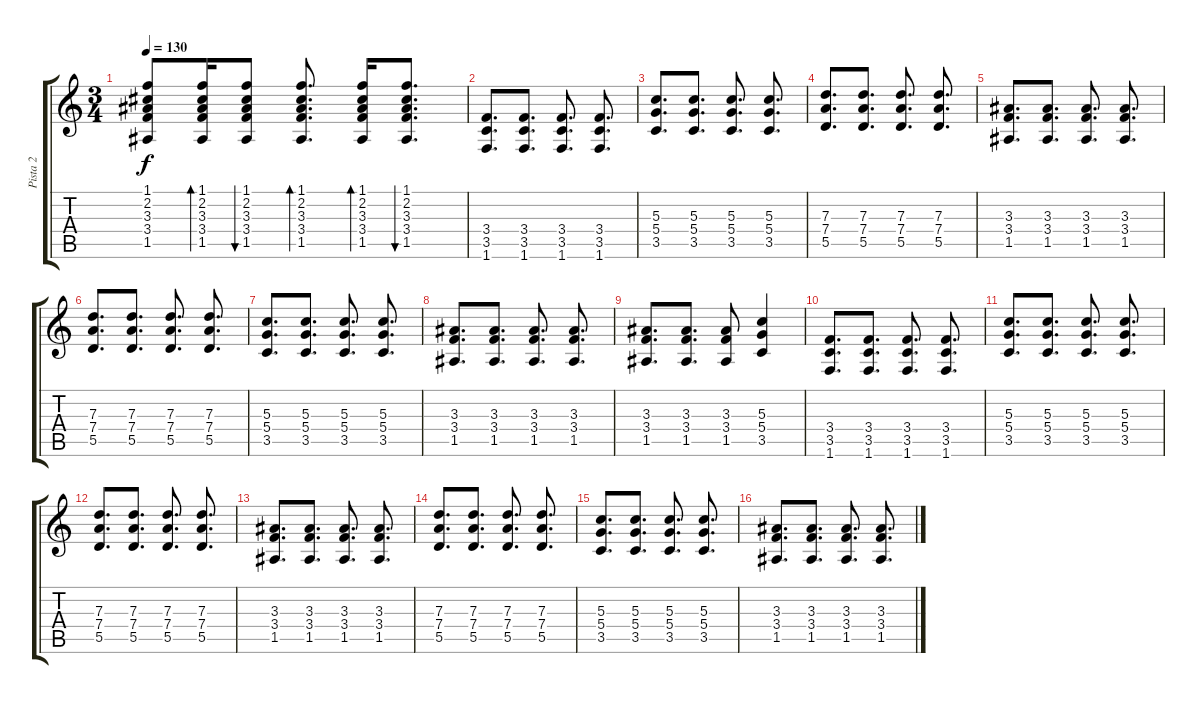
\track ("Pista 2" "Pista 2") {instrument distortionguitar}
\staff {score tabs}
\tuning (E4 B3 G3 D3 A2 E2) {hide}
\ts (3 4)
\tempo 130
\clef g2
\ks c
(1.1{t} 2.2{t} 3.3{t} 3.4{t} 1.5{t}).8{dy f} (1.1 2.2 3.3 3.4 1.5).16{bd 30} (1.1 2.2 3.3 3.4 1.5).8{bu 30} (1.1 2.2 3.3 3.4 1.5).8{d bd 30} (1.1 2.2 3.3 3.4 1.5).16{bd 30} (1.1 2.2 3.3 3.4 1.5).8{d bu 30} |
(3.4 3.5 1.6).8{d volume 7 instrument overdrivenguitar} (3.4 3.5 1.6).8{d} (3.4 3.5 1.6).8{d} (3.4 3.5 1.6).8{d} |
(5.3 5.4 3.5).8{d} (5.3 5.4 3.5).8{d} (5.3 5.4 3.5).8{d} (5.3 5.4 3.5).8{d} |
(7.3 7.4 5.5).8{d} (7.3 7.4 5.5).8{d} (7.3 7.4 5.5).8{d} (7.3 7.4 5.5).8{d} |
(3.3 3.4 1.5).8{d} (3.3 3.4 1.5).8{d} (3.3 3.4 1.5).8{d} (3.3 3.4 1.5).8{d} |
(7.3 7.4 5.5).8{d} (7.3 7.4 5.5).8{d} (7.3 7.4 5.5).8{d} (7.3 7.4 5.5).8{d} |
(5.3 5.4 3.5).8{d} (5.3 5.4 3.5).8{d} (5.3 5.4 3.5).8{d} (5.3 5.4 3.5).8{d} |
(3.3 3.4 1.5).8{d} (3.3 3.4 1.5).8{d} (3.3 3.4 1.5).8{d} (3.3 3.4 1.5).8{d} |
(3.3 3.4 1.5).8{d} (3.3 3.4 1.5).8{d} (3.3 3.4 1.5).8 (5.3 5.4 3.5).4 |
(3.4 3.5 1.6).8{d volume 7 instrument overdrivenguitar} (3.4 3.5 1.6).8{d} (3.4 3.5 1.6).8{d} (3.4 3.5 1.6).8{d} |
(5.3 5.4 3.5).8{d} (5.3 5.4 3.5).8{d} (5.3 5.4 3.5).8{d} (5.3 5.4 3.5).8{d} |
(7.3 7.4 5.5).8{d} (7.3 7.4 5.5).8{d} (7.3 7.4 5.5).8{d} (7.3 7.4 5.5).8{d} |
(3.3 3.4 1.5).8{d} (3.3 3.4 1.5).8{d} (3.3 3.4 1.5).8{d} (3.3 3.4 1.5).8{d} |
(7.3 7.4 5.5).8{d} (7.3 7.4 5.5).8{d} (7.3 7.4 5.5).8{d} (7.3 7.4 5.5).8{d} |
(5.3 5.4 3.5).8{d} (5.3 5.4 3.5).8{d} (5.3 5.4 3.5).8{d} (5.3 5.4 3.5).8{d} |
(3.3 3.4 1.5).8{d} (3.3 3.4 1.5).8{d} (3.3 3.4 1.5).8{d} (3.3 3.4 1.5).8{d}
